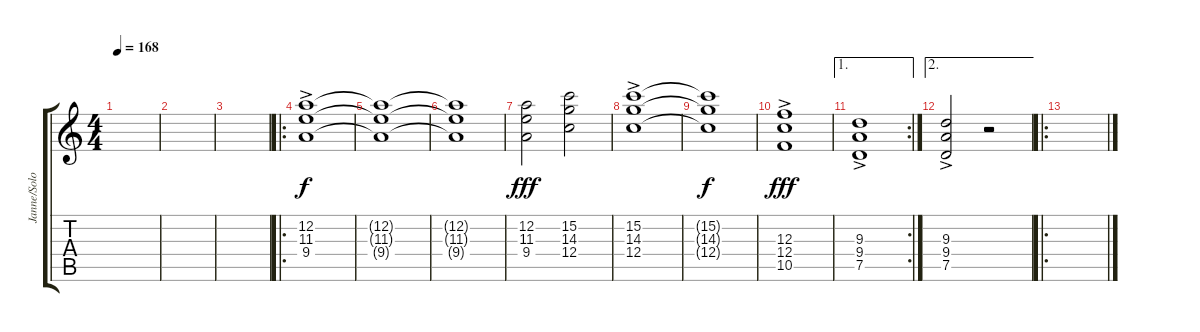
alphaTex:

\track ("Janne/Solo" "Janne/Solo") {instrument distortionguitar}
\staff {score tabs}
\tuning (D4 A3 F3 C3 G2 D2) {hide}
\ts (4 4)
\tempo 168
\clef g2
\ks c
|
|
|
\ro
(12.2{ac} 11.3{ac} 9.4{ac}).1{instrument stringensemble1} |
(12.2{t} 11.3{t} 9.4{t}).1{dy f} |
(12.2{t} 11.3{t} 9.4{t}).1 |
(12.2 11.3 9.4).2{dy fff} (15.2 14.3 12.4).2 |
(15.2{ac} 14.3{ac} 12.4{ac}).1 |
(15.2{t} 14.3{t} 12.4{t}).1{dy f} |
(12.3{ac} 12.4{ac} 10.5{ac}).1{dy fff} |
\ae 1
\rc 2
(9.3{ac} 9.4{ac} 7.5{ac}).1 |
\ae 2
(9.3{ac} 9.4{ac} 7.5{ac}).2 r.2 |
\ro
